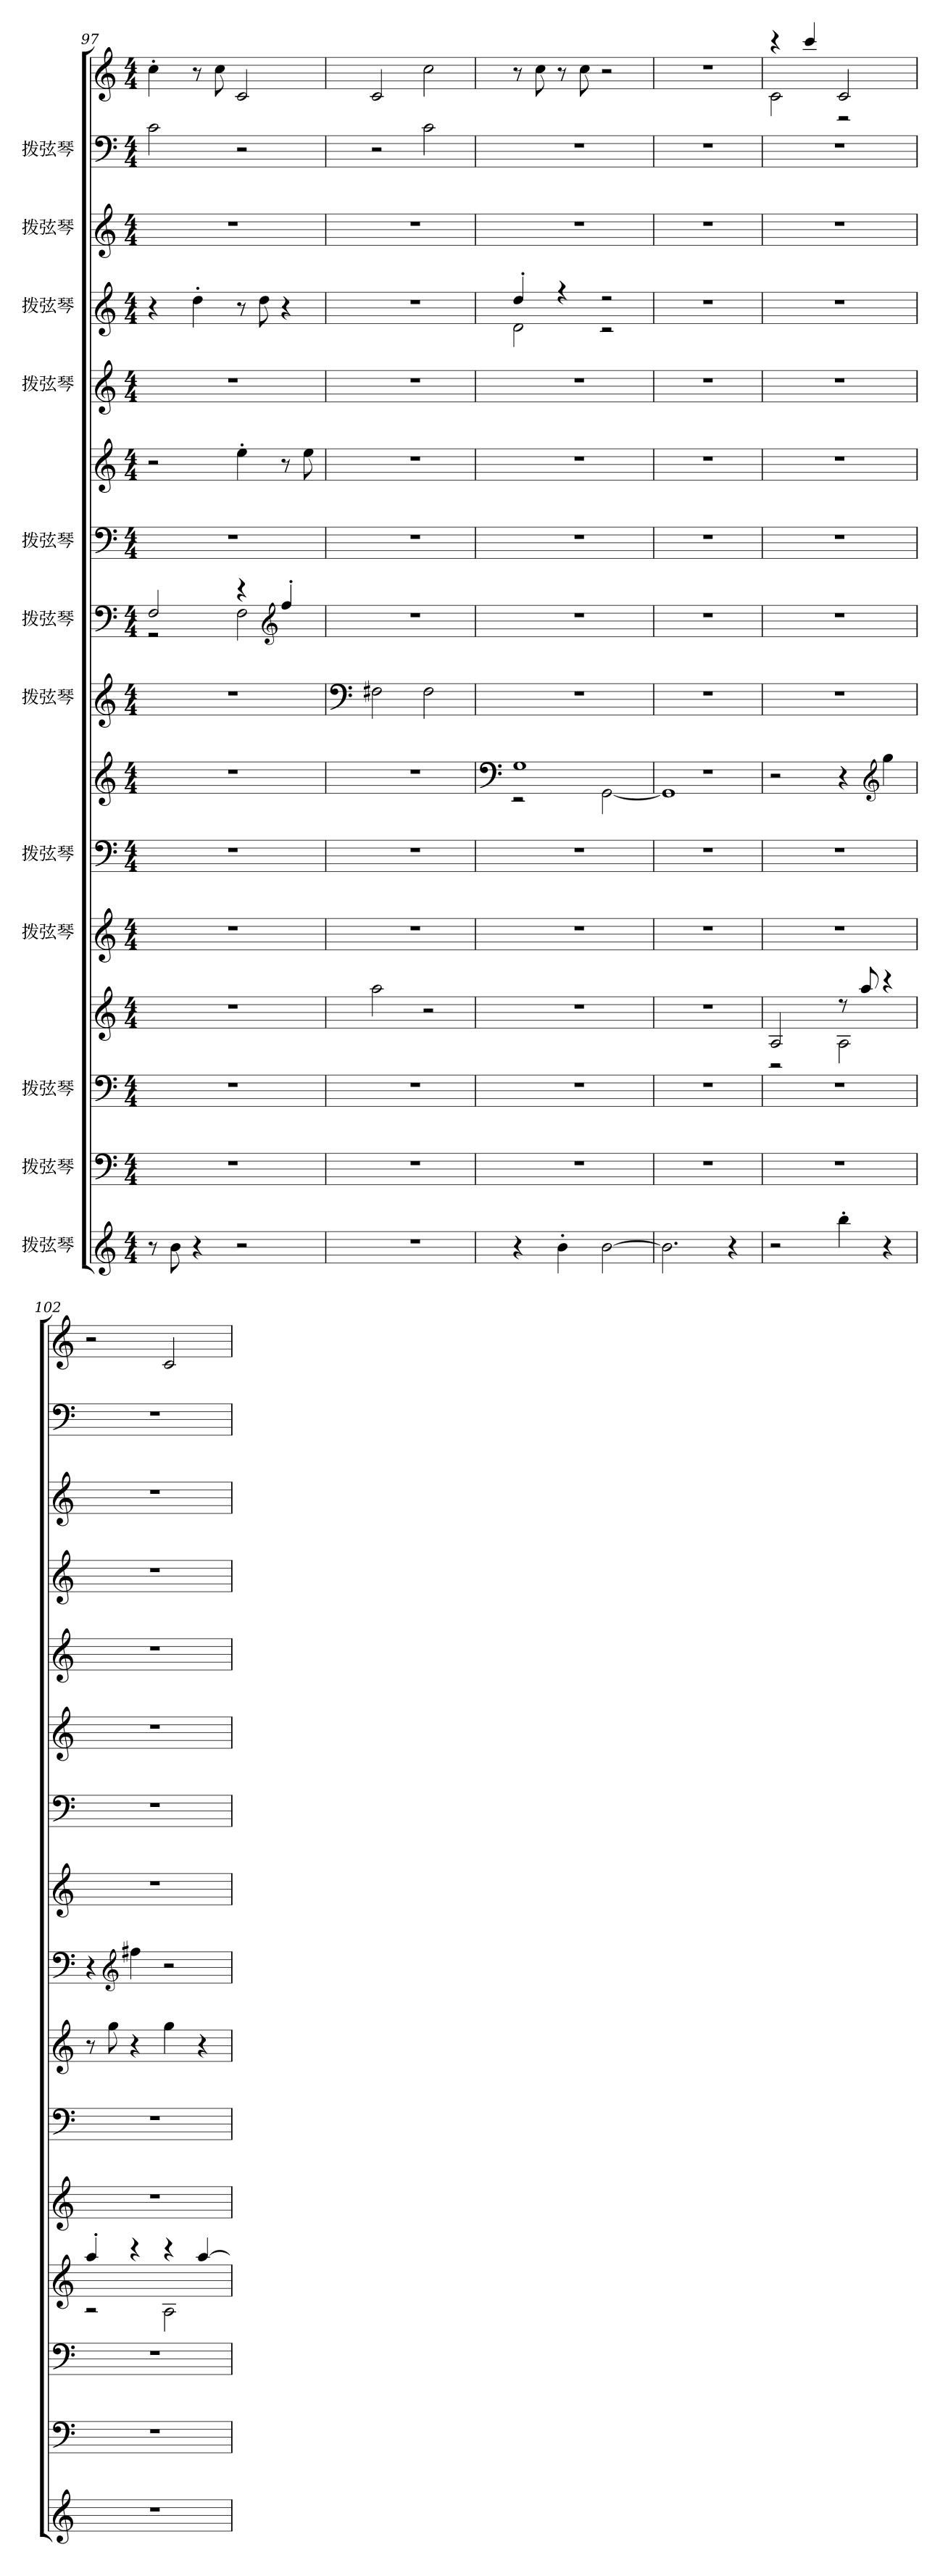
**kern	**kern	**kern	**kern	**kern	**kern	**kern	**kern	**kern	**kern	**kern	**kern	**kern	**kern	**kern	**kern
*part12	*part11	*part10	*part10	*part9	*part8	*part8	*part7	*part6	*part5	*part5	*part4	*part3	*part2	*part1	*part1
*staff16	*staff15	*staff14	*staff13	*staff12	*staff11	*staff10	*staff9	*staff8	*staff7	*staff6	*staff5	*staff4	*staff3	*staff2	*staff1
*I"拨弦琴	*I"拨弦琴	*I"拨弦琴	*	*I"拨弦琴	*I"拨弦琴	*	*I"拨弦琴	*I"拨弦琴	*I"拨弦琴	*	*I"拨弦琴	*I"拨弦琴	*I"拨弦琴	*I"拨弦琴	*
*clefG2	*clefF4	*clefF4	*clefG2	*clefG2	*clefF4	*clefG2	*clefG2	*clefF4	*clefF4	*clefG2	*clefG2	*clefG2	*clefG2	*clefF4	*clefG2
*k[]	*k[]	*k[]	*k[]	*k[]	*k[]	*k[]	*k[]	*k[]	*k[]	*k[]	*k[]	*k[]	*k[]	*k[]	*k[]
*M4/4	*M4/4	*M4/4	*M4/4	*M4/4	*M4/4	*M4/4	*M4/4	*M4/4	*M4/4	*M4/4	*M4/4	*M4/4	*M4/4	*M4/4	*M4/4
=97	=97	=97	=97	=97	=97	=97	=97	=97	=97	=97	=97	=97	=97	=97	=97
*	*	*	*	*	*	*	*	*^	*	*	*	*	*	*	*
8r	1r	1r	1r	1r	1r	1r	1r	2F/	2r	1r	2r	1r	4r	1r	2c\	4cc'\
8b\	.	.	.	.	.	.	.	.	.	.	.	.	.	.	.	.
4r	.	.	.	.	.	.	.	.	.	.	.	.	4dd'\	.	.	8r
.	.	.	.	.	.	.	.	.	.	.	.	.	.	.	.	8cc\
2r	.	.	.	.	.	.	.	4r	2F\	.	4ee'\	.	8r	.	2r	2c/
.	.	.	.	.	.	.	.	.	.	.	.	.	8dd\	.	.	.
*	*	*	*	*	*	*	*	*clefG2	*	*	*	*	*	*	*	*
.	.	.	.	.	.	.	.	4ff'/	.	.	8r	.	4r	.	.	.
.	.	.	.	.	.	.	.	.	.	.	8ee\	.	.	.	.	.
*	*	*	*	*	*	*	*	*v	*v	*	*	*	*	*	*	*
=98	=98	=98	=98	=98	=98	=98	=98	=98	=98	=98	=98	=98	=98	=98	=98
*	*	*	*	*	*	*	*clefF4	*	*	*	*	*	*	*	*
1r	1r	1r	2aa\	1r	1r	1r	2F#X\	1r	1r	1r	1r	1r	1r	2r	2c/
.	.	.	2r	.	.	.	2F#\	.	.	.	.	.	.	2c\	2cc\
!!LO:PB:g=z
=99	=99	=99	=99	=99	=99	=99	=99	=99	=99	=99	=99	=99	=99	=99	=99
*	*	*	*	*	*	*clefF4	*	*	*	*	*	*	*	*	*
*	*	*	*	*	*	*^	*	*	*	*	*	*^	*	*	*
4r	1r	1r	1r	1r	1r	1G	2r	1r	1r	1r	1r	1r	4dd'/	2d\	1r	1r	8r
.	.	.	.	.	.	.	.	.	.	.	.	.	.	.	.	.	8cc\
4b'\	.	.	.	.	.	.	.	.	.	.	.	.	4r	.	.	.	8r
.	.	.	.	.	.	.	.	.	.	.	.	.	.	.	.	.	8cc\
[2b\	.	.	.	.	.	.	[2GG\	.	.	.	.	.	2r	2r	.	.	2r
*	*	*	*	*	*	*	*	*	*	*	*	*	*v	*v	*	*	*
=100	=100	=100	=100	=100	=100	=100	=100	=100	=100	=100	=100	=100	=100	=100	=100	=100
2.b\]	1r	1r	1r	1r	1r	1r	1GG]	1r	1r	1r	1r	1r	1r	1r	1r	1r
4r	.	.	.	.	.	.	.	.	.	.	.	.	.	.	.	.
*	*	*	*	*	*	*v	*v	*	*	*	*	*	*	*	*	*
=101	=101	=101	=101	=101	=101	=101	=101	=101	=101	=101	=101	=101	=101	=101	=101
*	*	*	*^	*	*	*	*	*	*	*	*	*	*	*	*^
2r	1r	1r	2A/	2r	1r	1r	2r	1r	1r	1r	1r	1r	1r	1r	1r	4r	2c\
.	.	.	.	.	.	.	.	.	.	.	.	.	.	.	.	4ccc/	.
4bb'\	.	.	8r	2A\	.	.	4r	.	.	.	.	.	.	.	.	2c/	2r
.	.	.	8aa/	.	.	.	.	.	.	.	.	.	.	.	.	.	.
*	*	*	*	*	*	*	*clefG2	*	*	*	*	*	*	*	*	*	*
4r	.	.	4r	.	.	.	4gg\	.	.	.	.	.	.	.	.	.	.
*	*	*	*	*	*	*	*	*	*	*	*	*	*	*	*	*v	*v
=102	=102	=102	=102	=102	=102	=102	=102	=102	=102	=102	=102	=102	=102	=102	=102	=102
1r	1r	1r	4aa'/	2r	1r	1r	8r	4r	1r	1r	1r	1r	1r	1r	1r	2r
.	.	.	.	.	.	.	8gg\	.	.	.	.	.	.	.	.	.
*	*	*	*	*	*	*	*	*clefG2	*	*	*	*	*	*	*	*
.	.	.	4r	.	.	.	4r	4ff#X\	.	.	.	.	.	.	.	.
.	.	.	4r	2A\	.	.	4gg\	2r	.	.	.	.	.	.	.	2c/
.	.	.	[4aa/	.	.	.	4r	.	.	.	.	.	.	.	.	.
*	*	*	*v	*v	*	*	*	*	*	*	*	*	*	*	*	*
=	=	=	=	=	=	=	=	=	=	=	=	=	=	=	=
*-	*-	*-	*-	*-	*-	*-	*-	*-	*-	*-	*-	*-	*-	*-	*-
